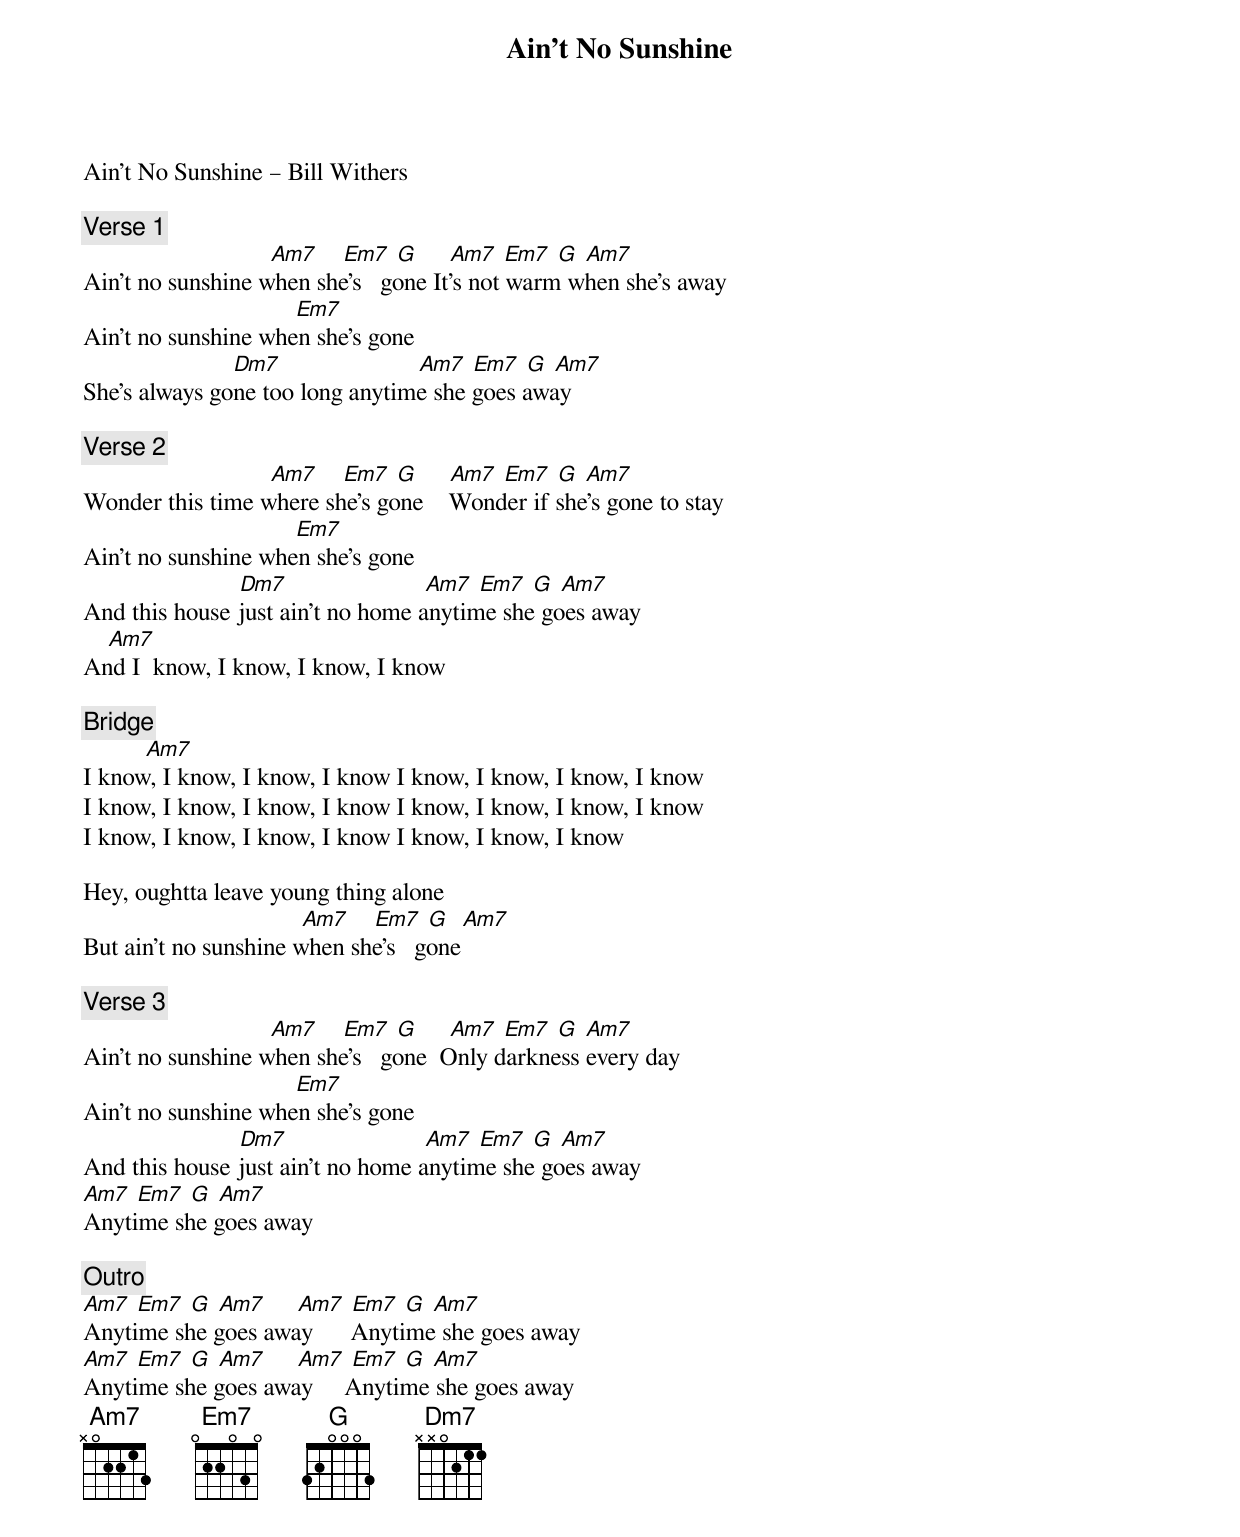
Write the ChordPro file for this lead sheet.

{title: Ain't No Sunshine}
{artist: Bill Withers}
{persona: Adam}
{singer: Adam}
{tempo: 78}
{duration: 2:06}
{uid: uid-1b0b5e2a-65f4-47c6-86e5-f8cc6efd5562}
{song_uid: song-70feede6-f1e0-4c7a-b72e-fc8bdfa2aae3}



Ain’t No Sunshine – Bill Withers

{comment: Verse 1}
                            		[Am7]    [Em7] [G]					[Am7] [Em7] [G] [Am7]
Ain't no sunshine when she's   gone	It's not warm when she's away
                                		[Em7]
Ain't no sunshine when she's gone
                      		[Dm7]                    		[Am7] [Em7] [G] [Am7]
She's always gone too long anytime she goes away

{comment: Verse 2}
                            		[Am7]    [Em7] [G]					[Am7] [Em7] [G] [Am7]
Wonder this time where she's gone   	Wonder if she's gone to stay
                                		[Em7]
Ain't no sunshine when she's gone
                      			[Dm7]                    		[Am7] [Em7] [G] [Am7]
And this house just ain't no home anytime she goes away
    [Am7]
And I  know, I know, I know, I know

{comment: Bridge}
          [Am7]
I know, I know, I know, I know	I know, I know, I know, I know
I know, I know, I know, I know	I know, I know, I know, I know
I know, I know, I know, I know	I know, I know, I know

Hey, oughtta leave young thing alone
                                			[Am7]    [Em7] [G]  [Am7]
But ain't no sunshine when she's   gone

{comment: Verse 3}
                            		[Am7]    [Em7] [G]					[Am7] [Em7] [G] [Am7]
Ain't no sunshine when she's   gone		Only darkness every day
                                		[Em7]
Ain't no sunshine when she's gone
                      			[Dm7]                    		[Am7] [Em7] [G] [Am7]
And this house just ain't no home anytime she goes away
[Am7] [Em7] [G] [Am7]
Anytime she goes away

{comment: Outro}
[Am7] [Em7] [G] [Am7] 				[Am7] [Em7] [G] [Am7]
Anytime she goes away	   		Anytime she goes away
[Am7] [Em7] [G] [Am7] 				[Am7] [Em7] [G] [Am7]
Anytime she goes away	   	Anytime she goes away
